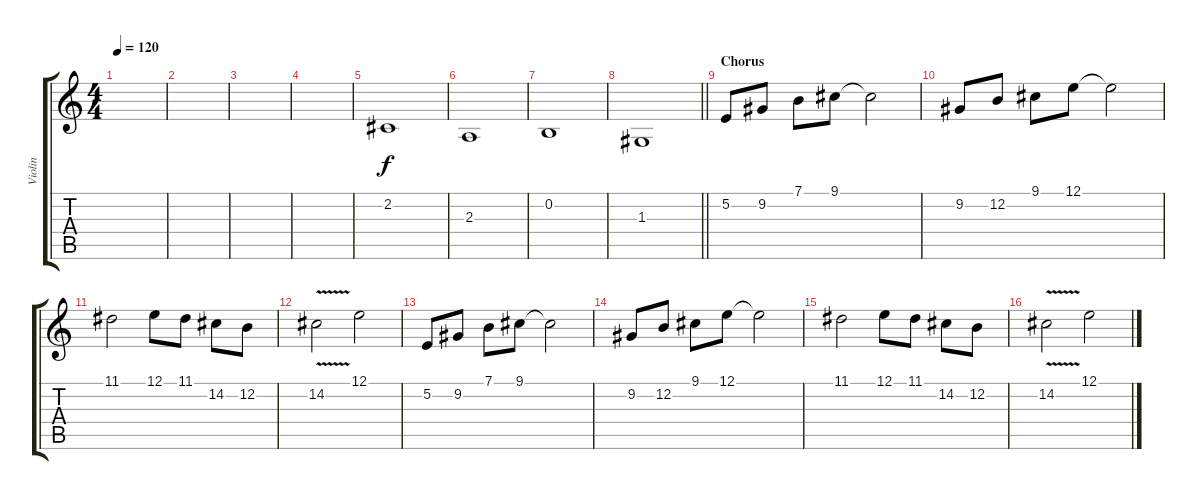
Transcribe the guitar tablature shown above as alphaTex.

\track ("Violin" "Violin") {instrument violin}
\staff {score tabs}
\tuning (E4 B3 G3 D3 A2 E2) {hide}
\ts (4 4)
\tempo 120
\clef g2
\ks c
|
|
|
|
2.2.1 |
2.3.1 |
0.2.1 |
\barLineRight lightlight
1.3.1 |
\section ("" "Chorus")
5.2.8 9.2.8 7.1.8 9.1.8 9.1{t}.2 |
9.2.8 12.2.8 9.1.8 12.1.8 12.1{t}.2 |
11.1.2 12.1.8 11.1.8 14.2.8 12.2.8 |
14.2{v}.2 12.1.2 |
5.2.8 9.2.8 7.1.8 9.1.8 9.1{t}.2 |
9.2.8 12.2.8 9.1.8 12.1.8 12.1{t}.2 |
11.1.2 12.1.8 11.1.8 14.2.8 12.2.8 |
14.2{v}.2 12.1.2
